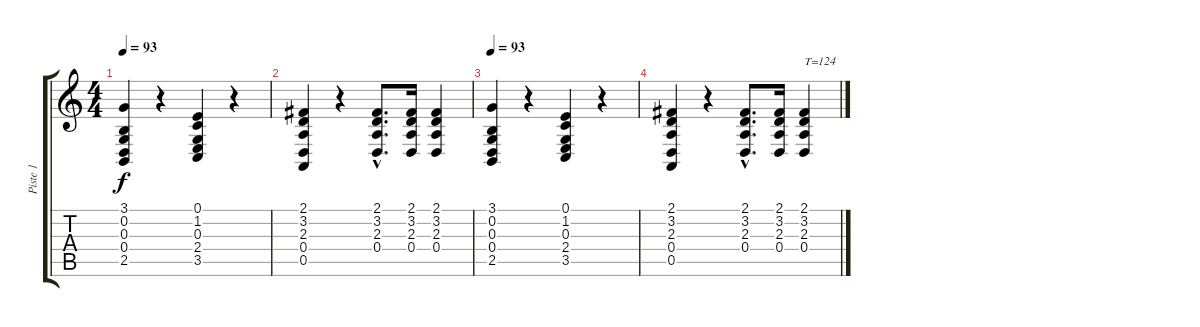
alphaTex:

\track ("Piste 1" "Piste 1") {instrument drawbarorgan}
\staff {score tabs}
\tuning (E4 B3 G3 D3 A2 E2) {hide}
\ts (4 4)
\tempo 93
\clef g2
\ks c
(3.1 0.2 0.3 0.4 2.5).4{dy f volume 6} r.4 (0.1 1.2 0.3 2.4 3.5).4 r.4 |
(2.1 3.2 2.3 0.4 0.5).4 r.4 (2.1{hac} 3.2{hac} 2.3{hac} 0.4{hac}).8{d} (2.1 3.2 2.3 0.4).16 (2.1 3.2 2.3 0.4).4 |
\tempo 93
(3.1 0.2 0.3 0.4 2.5).4{volume 0} r.4 (0.1 1.2 0.3 2.4 3.5).4 r.4 |
(2.1 3.2 2.3 0.4 0.5).4 r.4 (2.1{hac} 3.2{hac} 2.3{hac} 0.4{hac}).8{d} (2.1 3.2 2.3 0.4).16 (2.1 3.2 2.3 0.4).4{txt "T=124"}
